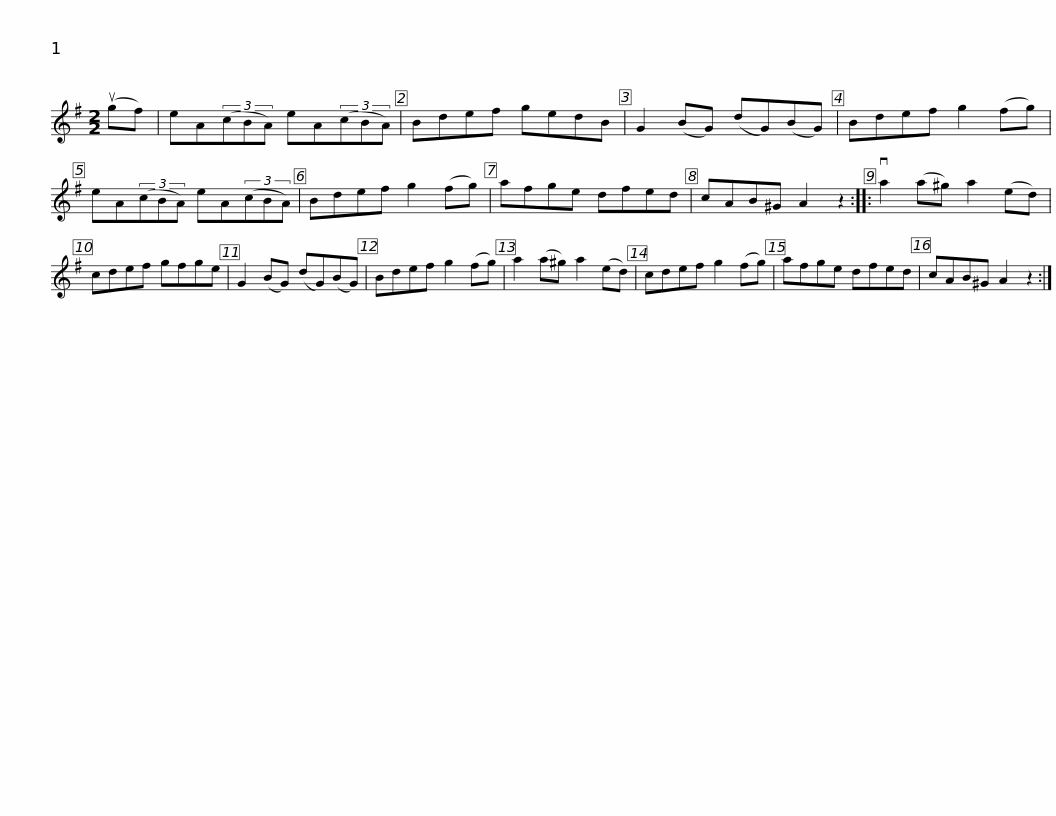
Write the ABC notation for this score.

X:1
L:1/8
M:2/2
I:linebreak $
K:G
V:1 treble
V:1
 (ugf) | eA(3(cBA) eA(3(cBA) | Bdef gedB | G2 (BG) (dG)(BG) | Bdef g2 (fg) | %5
 eA(3(cBA) eA(3(cBA) |$ Bdef g2 (fg) | afge dfed | cAB^G A2 z2 :: va2 (a^g) a2 (ed) | %10
 cdef gfge | G2 (BG) (dG)(BG) |$ Bdef g2 (fg) | a2 (a^g) a2 (ed) | cdef g2 (fg) | %15
 afge dfed | cAB^G A2 z2 :| %17
